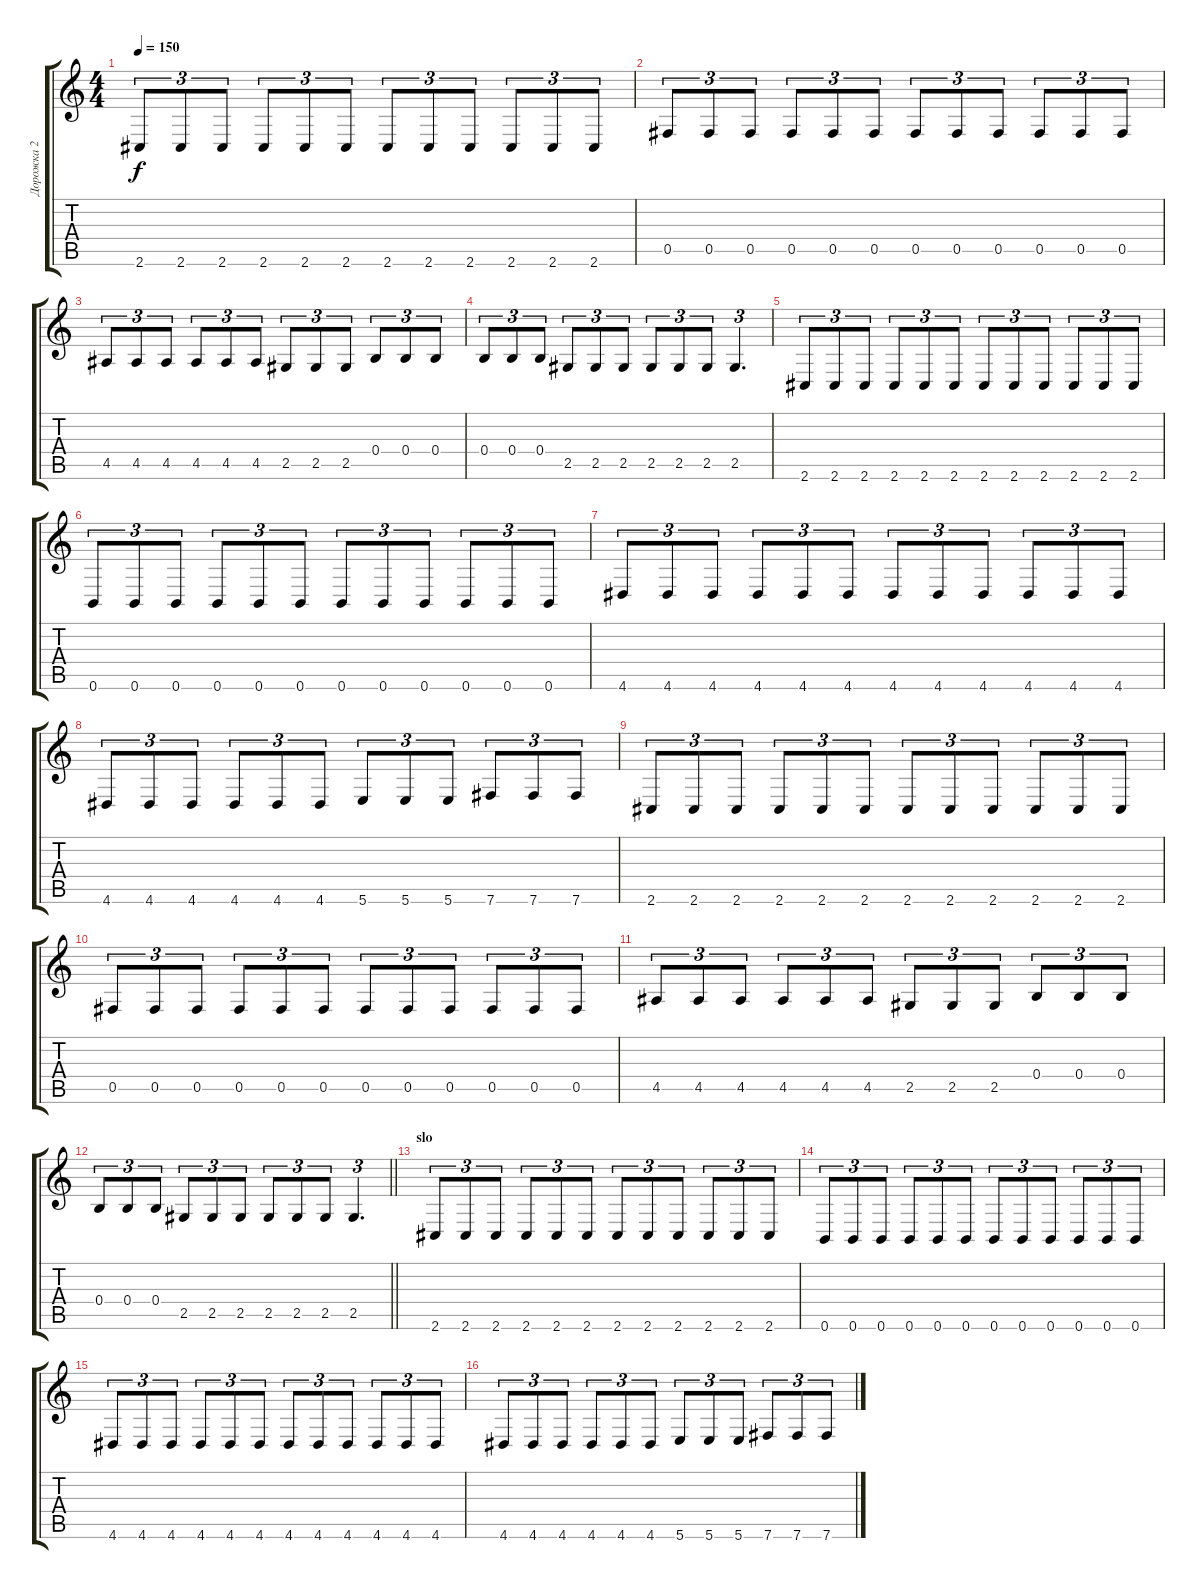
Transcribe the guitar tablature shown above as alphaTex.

\track ("Дорожка 2" "Дорожка 2") {instrument distortionguitar}
\staff {score tabs}
\tuning (Db4 Ab3 E3 B2 Gb2 B1) {hide}
\ts (4 4)
\tempo 150
\clef g2
\ks c
2.6.8{tu (3 2) dy f} 2.6.8{tu (3 2)} 2.6.8{tu (3 2)} 2.6.8{tu (3 2)} 2.6.8{tu (3 2)} 2.6.8{tu (3 2)} 2.6.8{tu (3 2)} 2.6.8{tu (3 2)} 2.6.8{tu (3 2)} 2.6.8{tu (3 2)} 2.6.8{tu (3 2)} 2.6.8{tu (3 2)} |
0.5.8{tu (3 2)} 0.5.8{tu (3 2)} 0.5.8{tu (3 2)} 0.5.8{tu (3 2)} 0.5.8{tu (3 2)} 0.5.8{tu (3 2)} 0.5.8{tu (3 2)} 0.5.8{tu (3 2)} 0.5.8{tu (3 2)} 0.5.8{tu (3 2)} 0.5.8{tu (3 2)} 0.5.8{tu (3 2)} |
4.5.8{tu (3 2)} 4.5.8{tu (3 2)} 4.5.8{tu (3 2)} 4.5.8{tu (3 2)} 4.5.8{tu (3 2)} 4.5.8{tu (3 2)} 2.5.8{tu (3 2)} 2.5.8{tu (3 2)} 2.5.8{tu (3 2)} 0.4.8{tu (3 2)} 0.4.8{tu (3 2)} 0.4.8{tu (3 2)} |
0.4.8{tu (3 2)} 0.4.8{tu (3 2)} 0.4.8{tu (3 2)} 2.5.8{tu (3 2)} 2.5.8{tu (3 2)} 2.5.8{tu (3 2)} 2.5.8{tu (3 2)} 2.5.8{tu (3 2)} 2.5.8{tu (3 2)} 2.5.4{d tu (3 2)} |
2.6.8{tu (3 2)} 2.6.8{tu (3 2)} 2.6.8{tu (3 2)} 2.6.8{tu (3 2)} 2.6.8{tu (3 2)} 2.6.8{tu (3 2)} 2.6.8{tu (3 2)} 2.6.8{tu (3 2)} 2.6.8{tu (3 2)} 2.6.8{tu (3 2)} 2.6.8{tu (3 2)} 2.6.8{tu (3 2)} |
0.6.8{tu (3 2)} 0.6.8{tu (3 2)} 0.6.8{tu (3 2)} 0.6.8{tu (3 2)} 0.6.8{tu (3 2)} 0.6.8{tu (3 2)} 0.6.8{tu (3 2)} 0.6.8{tu (3 2)} 0.6.8{tu (3 2)} 0.6.8{tu (3 2)} 0.6.8{tu (3 2)} 0.6.8{tu (3 2)} |
4.6.8{tu (3 2)} 4.6.8{tu (3 2)} 4.6.8{tu (3 2)} 4.6.8{tu (3 2)} 4.6.8{tu (3 2)} 4.6.8{tu (3 2)} 4.6.8{tu (3 2)} 4.6.8{tu (3 2)} 4.6.8{tu (3 2)} 4.6.8{tu (3 2)} 4.6.8{tu (3 2)} 4.6.8{tu (3 2)} |
4.6.8{tu (3 2)} 4.6.8{tu (3 2)} 4.6.8{tu (3 2)} 4.6.8{tu (3 2)} 4.6.8{tu (3 2)} 4.6.8{tu (3 2)} 5.6.8{tu (3 2)} 5.6.8{tu (3 2)} 5.6.8{tu (3 2)} 7.6.8{tu (3 2)} 7.6.8{tu (3 2)} 7.6.8{tu (3 2)} |
2.6.8{tu (3 2)} 2.6.8{tu (3 2)} 2.6.8{tu (3 2)} 2.6.8{tu (3 2)} 2.6.8{tu (3 2)} 2.6.8{tu (3 2)} 2.6.8{tu (3 2)} 2.6.8{tu (3 2)} 2.6.8{tu (3 2)} 2.6.8{tu (3 2)} 2.6.8{tu (3 2)} 2.6.8{tu (3 2)} |
0.5.8{tu (3 2)} 0.5.8{tu (3 2)} 0.5.8{tu (3 2)} 0.5.8{tu (3 2)} 0.5.8{tu (3 2)} 0.5.8{tu (3 2)} 0.5.8{tu (3 2)} 0.5.8{tu (3 2)} 0.5.8{tu (3 2)} 0.5.8{tu (3 2)} 0.5.8{tu (3 2)} 0.5.8{tu (3 2)} |
4.5.8{tu (3 2)} 4.5.8{tu (3 2)} 4.5.8{tu (3 2)} 4.5.8{tu (3 2)} 4.5.8{tu (3 2)} 4.5.8{tu (3 2)} 2.5.8{tu (3 2)} 2.5.8{tu (3 2)} 2.5.8{tu (3 2)} 0.4.8{tu (3 2)} 0.4.8{tu (3 2)} 0.4.8{tu (3 2)} |
\barLineRight lightlight
0.4.8{tu (3 2)} 0.4.8{tu (3 2)} 0.4.8{tu (3 2)} 2.5.8{tu (3 2)} 2.5.8{tu (3 2)} 2.5.8{tu (3 2)} 2.5.8{tu (3 2)} 2.5.8{tu (3 2)} 2.5.8{tu (3 2)} 2.5.4{d tu (3 2)} |
\section ("" "slo")
2.6.8{tu (3 2)} 2.6.8{tu (3 2)} 2.6.8{tu (3 2)} 2.6.8{tu (3 2)} 2.6.8{tu (3 2)} 2.6.8{tu (3 2)} 2.6.8{tu (3 2)} 2.6.8{tu (3 2)} 2.6.8{tu (3 2)} 2.6.8{tu (3 2)} 2.6.8{tu (3 2)} 2.6.8{tu (3 2)} |
0.6.8{tu (3 2)} 0.6.8{tu (3 2)} 0.6.8{tu (3 2)} 0.6.8{tu (3 2)} 0.6.8{tu (3 2)} 0.6.8{tu (3 2)} 0.6.8{tu (3 2)} 0.6.8{tu (3 2)} 0.6.8{tu (3 2)} 0.6.8{tu (3 2)} 0.6.8{tu (3 2)} 0.6.8{tu (3 2)} |
4.6.8{tu (3 2)} 4.6.8{tu (3 2)} 4.6.8{tu (3 2)} 4.6.8{tu (3 2)} 4.6.8{tu (3 2)} 4.6.8{tu (3 2)} 4.6.8{tu (3 2)} 4.6.8{tu (3 2)} 4.6.8{tu (3 2)} 4.6.8{tu (3 2)} 4.6.8{tu (3 2)} 4.6.8{tu (3 2)} |
4.6.8{tu (3 2)} 4.6.8{tu (3 2)} 4.6.8{tu (3 2)} 4.6.8{tu (3 2)} 4.6.8{tu (3 2)} 4.6.8{tu (3 2)} 5.6.8{tu (3 2)} 5.6.8{tu (3 2)} 5.6.8{tu (3 2)} 7.6.8{tu (3 2)} 7.6.8{tu (3 2)} 7.6.8{tu (3 2)}
